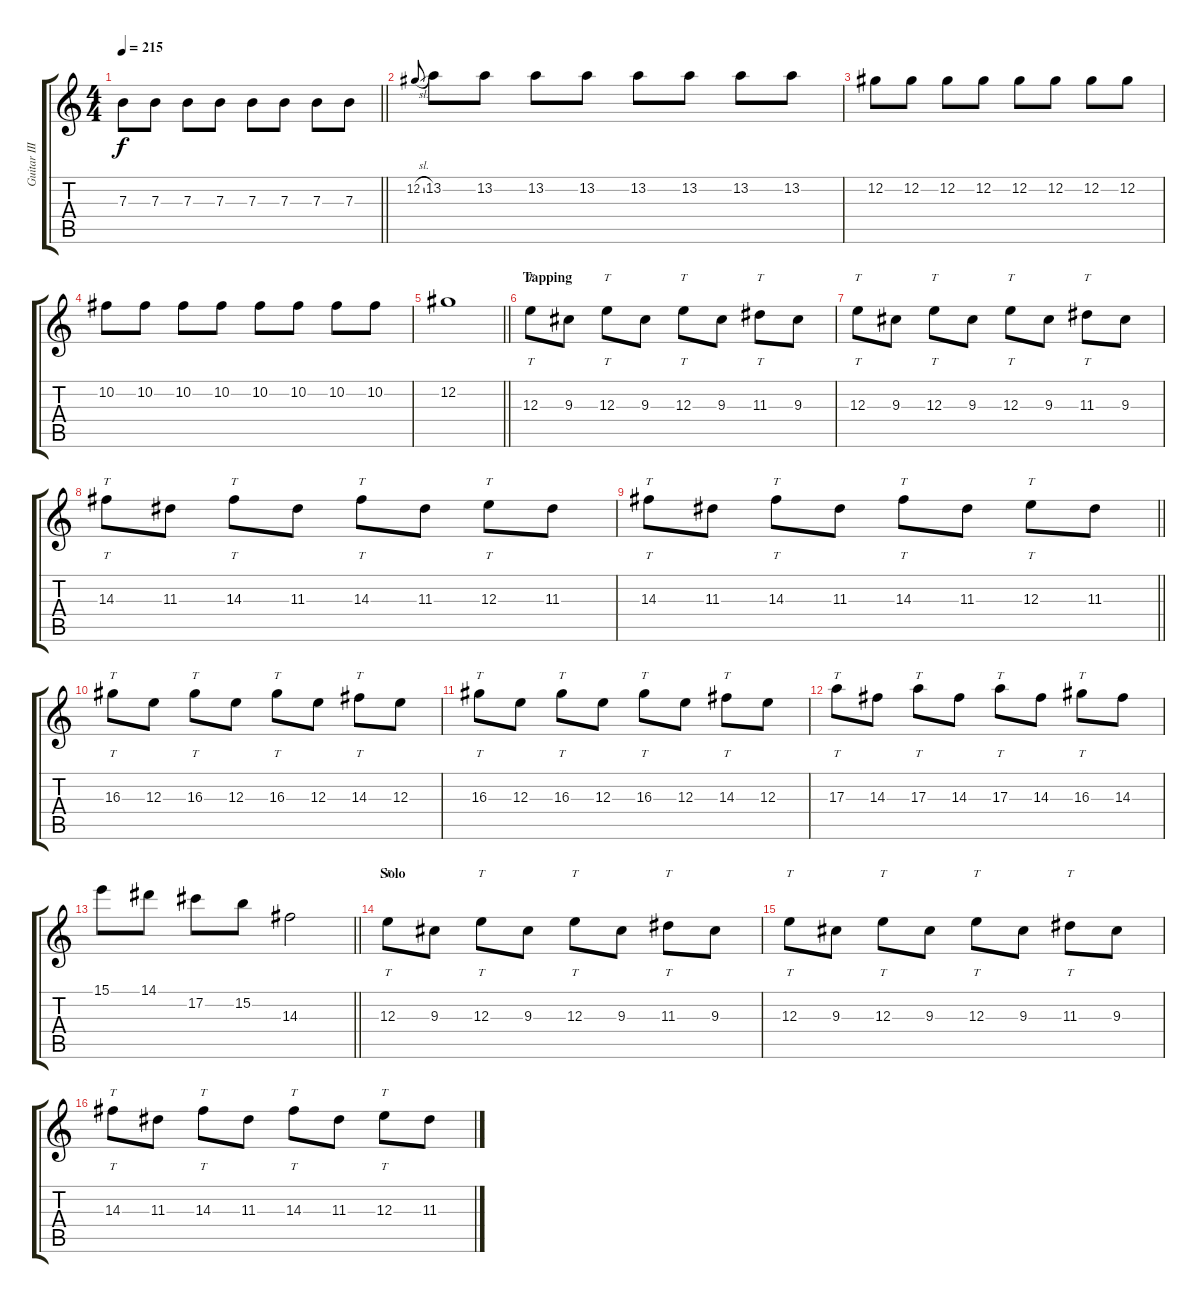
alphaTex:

\track ("Guitar III" "Guitar III") {instrument distortionguitar}
\staff {score tabs}
\tuning (Db4 Ab3 E3 B2 Gb2 Db2) {hide}
\ts (4 4)
\tempo 215
\clef g2
\barLineRight lightlight
\ks c
7.3.8{dy f} 7.3.8 7.3.8 7.3.8 7.3.8 7.3.8 7.3.8 7.3.8 |
\section ("" "")
12.2{sl}.8{gr onbeat} 13.2.8 13.2.8 13.2.8 13.2.8 13.2.8 13.2.8 13.2.8 13.2.8 |
12.2.8 12.2.8 12.2.8 12.2.8 12.2.8 12.2.8 12.2.8 12.2.8 |
10.2.8 10.2.8 10.2.8 10.2.8 10.2.8 10.2.8 10.2.8 10.2.8 |
\barLineRight lightlight
12.2.1 |
\section ("" "Tapping")
12.3.8{tt} 9.3.8 12.3.8{tt} 9.3.8 12.3.8{tt} 9.3.8 11.3.8{tt} 9.3.8 |
12.3.8{tt} 9.3.8 12.3.8{tt} 9.3.8 12.3.8{tt} 9.3.8 11.3.8{tt} 9.3.8 |
14.3.8{tt} 11.3.8 14.3.8{tt} 11.3.8 14.3.8{tt} 11.3.8 12.3.8{tt} 11.3.8 |
\barLineRight lightlight
14.3.8{tt} 11.3.8 14.3.8{tt} 11.3.8 14.3.8{tt} 11.3.8 12.3.8{tt} 11.3.8 |
\section ("" "")
16.3.8{tt} 12.3.8 16.3.8{tt} 12.3.8 16.3.8{tt} 12.3.8 14.3.8{tt} 12.3.8 |
16.3.8{tt} 12.3.8 16.3.8{tt} 12.3.8 16.3.8{tt} 12.3.8 14.3.8{tt} 12.3.8 |
17.3.8{tt} 14.3.8 17.3.8{tt} 14.3.8 17.3.8{tt} 14.3.8 16.3.8{tt} 14.3.8 |
\barLineRight lightlight
15.1.8 14.1.8 17.2.8 15.2.8 14.3.2 |
\section ("" "Solo")
12.3.8{tt} 9.3.8 12.3.8{tt} 9.3.8 12.3.8{tt} 9.3.8 11.3.8{tt} 9.3.8 |
12.3.8{tt} 9.3.8 12.3.8{tt} 9.3.8 12.3.8{tt} 9.3.8 11.3.8{tt} 9.3.8 |
14.3.8{tt} 11.3.8 14.3.8{tt} 11.3.8 14.3.8{tt} 11.3.8 12.3.8{tt} 11.3.8
